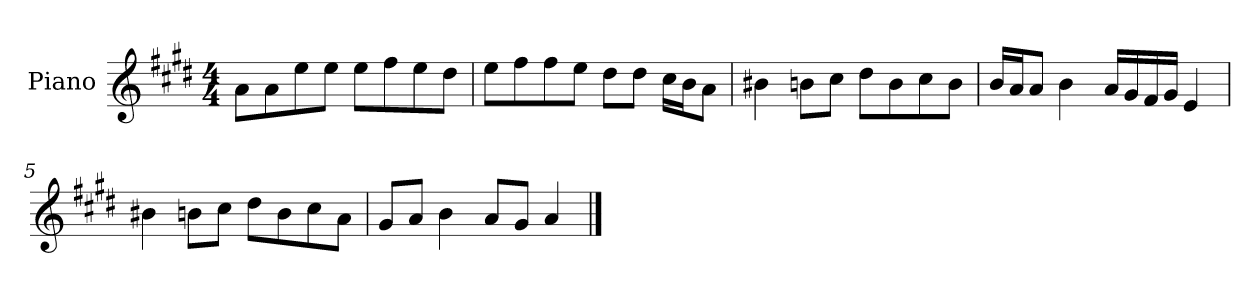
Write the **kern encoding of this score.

**kern
*part1
*staff1
*I"Piano
*I'P-no
*clefG2
*k[f#c#g#d#]
*M4/4
*MM90
=1
8a\L
8a\
8ee\
8ee\J
8ee\L
8ff#\
8ee\
8dd#\J
=2
8ee\L
8ff#\
8ff#\
8ee\J
8dd#\L
8dd#\J
16cc#\LL
16b\J
8a\J
=3
4b#X\
8bn\L
8cc#\J
8dd#\L
8b\
8cc#\
8b\J
=4
16b/LL
16a/J
8a/J
4b\
16a/LL
16g#/
16f#/
16g#/JJ
4e/
!!LO:LB:g=z
=5
4b#X\
8bn\L
8cc#\J
8dd#\L
8b\
8cc#\
8a\J
=6
8g#/L
8a/J
4b\
8a/L
8g#/J
4a/
==
*-
